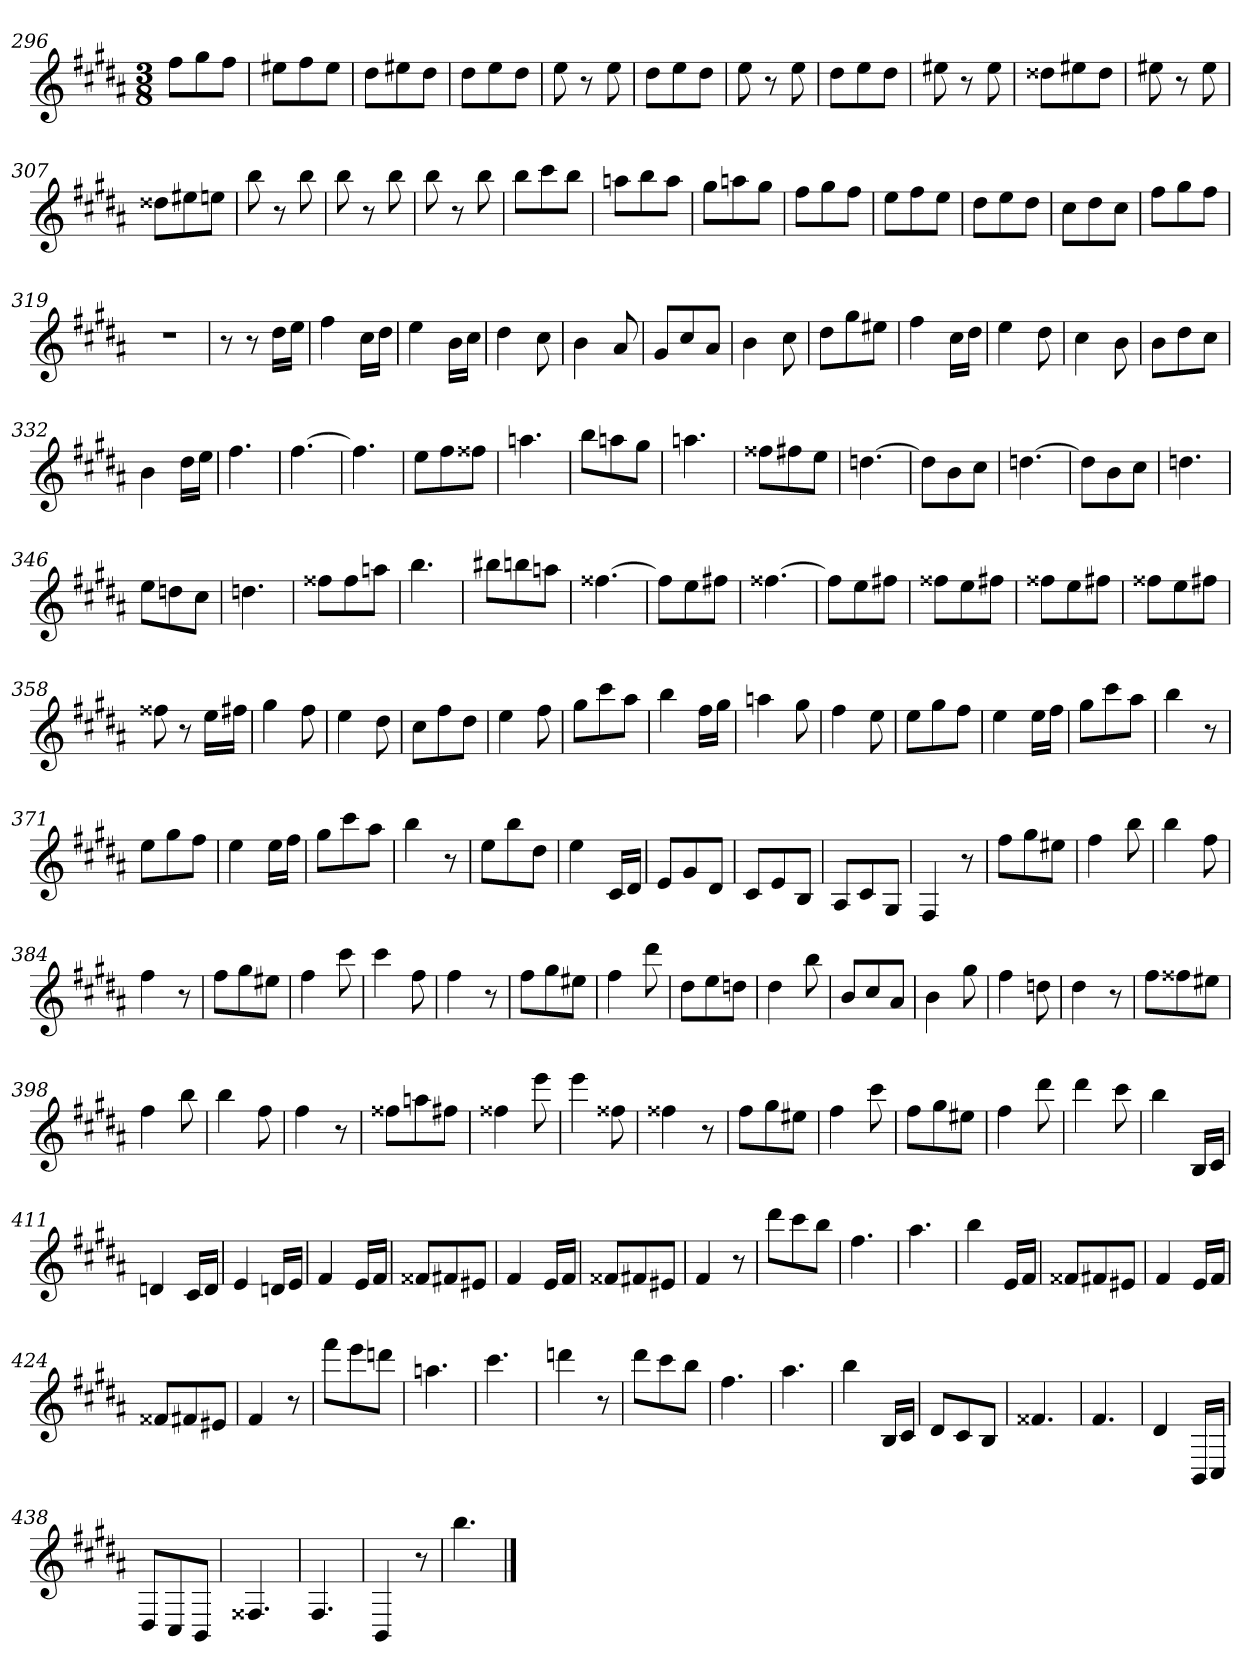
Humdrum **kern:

**kern
*part1
*staff1
*clefG2
*k[f#c#g#d#a#]
*B:
*M3/8
=296
8ff#\L
8gg#\
8ff#\J
=297
8ee#X\L
8ff#\
8ee#\J
=298
8dd#\L
8ee#X\
8dd#\J
=299
8dd#\L
8ee\
8dd#\J
=300
8ee
8r
8ee
=301
8dd#\L
8ee\
8dd#\J
=302
8ee
8r
8ee
=303
8dd#\L
8ee\
8dd#\J
=304
8ee#X
8r
8ee#
=305
8dd##X\L
8ee#X\
8dd##\J
=306
8ee#X
8r
8ee#
=307
8dd##X\L
8ee#X\
8een\J
=308
8bb
8r
8bb
=309
8bb
8r
8bb
=310
8bb
8r
8bb
=311
8bb\L
8ccc#\
8bb\J
=312
8aan\L
8bb\
8aa\J
=313
8gg#\L
8aan\
8gg#\J
=314
8ff#\L
8gg#\
8ff#\J
=315
8ee\L
8ff#\
8ee\J
=316
8dd#\L
8ee\
8dd#\J
=317
8cc#\L
8dd#\
8cc#\J
=318
8ff#\L
8gg#\
8ff#\J
=319
4.r
=320
8r
8r
16dd#\LL
16ee\JJ
=321
4ff#
16cc#\LL
16dd#\JJ
=322
4ee
16b\LL
16cc#\JJ
=323
4dd#
8cc#
=324
4b
8a#
=325
8g#/L
8cc#/
8a#/J
=326
4b
8cc#
=327
8dd#\L
8gg#\
8ee#X\J
=328
4ff#
16cc#\LL
16dd#\JJ
=329
4ee
8dd#
=330
4cc#
8b
=331
8b\L
8dd#\
8cc#\J
=332
4b
16dd#\LL
16ee\JJ
=333
4.ff#
=334
[4.ff#
=335
4.ff#]
=336
8ee\L
8ff#\
8ff##X\J
=337
4.aan
=338
8bb\L
8aan\
8gg#\J
=339
4.aan
=340
8ff##X\L
8ff#X\
8ee\J
=341
[4.ddn
=342
8dd\L]
8b\
8cc#\J
=343
[4.ddn
=344
8dd\L]
8b\
8cc#\J
=345
4.ddn
=346
8ee\L
8ddn\
8cc#\J
=347
4.ddn
=348
8ff##X\L
8ff##\
8aan\J
=349
4.bb
=350
8bb#X\L
8bbn\
8aan\J
=351
[4.ff##X
=352
8ff##\L]
8ee\
8ff#X\J
=353
[4.ff##X
=354
8ff##\L]
8ee\
8ff#X\J
=355
8ff##X\L
8ee\
8ff#X\J
=356
8ff##X\L
8ee\
8ff#X\J
=357
8ff##X\L
8ee\
8ff#X\J
=358
8ff##X
8r
16ee\LL
16ff#X\JJ
=359
4gg#
8ff#
=360
4ee
8dd#
=361
8cc#\L
8ff#\
8dd#\J
=362
4ee
8ff#
=363
8gg#\L
8ccc#\
8aa#\J
=364
4bb
16ff#\LL
16gg#\JJ
=365
4aan
8gg#
=366
4ff#
8ee
=367
8ee\L
8gg#\
8ff#\J
=368
4ee
16ee\LL
16ff#\JJ
=369
8gg#\L
8ccc#\
8aa#\J
=370
4bb
8r
=371
8ee\L
8gg#\
8ff#\J
=372
4ee
16ee\LL
16ff#\JJ
=373
8gg#\L
8ccc#\
8aa#\J
=374
4bb
8r
=375
8ee\L
8bb\
8dd#\J
=376
4ee
16c#/LL
16d#/JJ
=377
8e/L
8g#/
8d#/J
=378
8c#/L
8e/
8B/J
=379
8A#/L
8c#/
8G#/J
=380
4F#
8r
=381
8ff#\L
8gg#\
8ee#X\J
=382
4ff#
8bb
=383
4bb
8ff#
=384
4ff#
8r
=385
8ff#\L
8gg#\
8ee#X\J
=386
4ff#
8ccc#
=387
4ccc#
8ff#
=388
4ff#
8r
=389
8ff#\L
8gg#\
8ee#X\J
=390
4ff#
8ddd#
=391
8dd#\L
8ee\
8ddn\J
=392
4dd#
8bb
=393
8b/L
8cc#/
8a#/J
=394
4b
8gg#
=395
4ff#
8ddn
=396
4dd#
8r
=397
8ff#\L
8ff##X\
8ee#X\J
=398
4ff#
8bb
=399
4bb
8ff#
=400
4ff#
8r
=401
8ff##X\L
8aan\
8ff#X\J
=402
4ff##X
8eee
=403
4eee
8ff##X
=404
4ff##X
8r
=405
8ff#\L
8gg#\
8ee#X\J
=406
4ff#
8ccc#
=407
8ff#\L
8gg#\
8ee#X\J
=408
4ff#
8ddd#
=409
4ddd#
8ccc#
=410
4bb
16B/LL
16c#/JJ
=411
4dn
16c#/LL
16d/JJ
=412
4e
16dn/LL
16e/JJ
=413
4f#
16e/LL
16f#/JJ
=414
8f##X/L
8f#X/
8e#X/J
=415
4f#
16e/LL
16f#/JJ
=416
8f##X/L
8f#X/
8e#X/J
=417
4f#
8r
=418
8ddd#\L
8ccc#\
8bb\J
=419
4.ff#
=420
4.aa#
=421
4bb
16e/LL
16f#/JJ
=422
8f##X/L
8f#X/
8e#X/J
=423
4f#
16e/LL
16f#/JJ
=424
8f##X/L
8f#X/
8e#X/J
=425
4f#
8r
=426
8fff#\L
8eee\
8dddn\J
=427
4.aan
=428
4.ccc#
=429
4dddn
8r
=430
8ddd#\L
8ccc#\
8bb\J
=431
4.ff#
=432
4.aa#
=433
4bb
16B/LL
16c#/JJ
=434
8d#/L
8c#/
8B/J
=435
4.f##X
=436
4.f#
=437
4d#
16BB/LL
16C#/JJ
=438
8D#/L
8C#/
8BB/J
=439
4.F##X
=440
4.F#
=441
4BB
8r
=442
4.bb
==
*-
